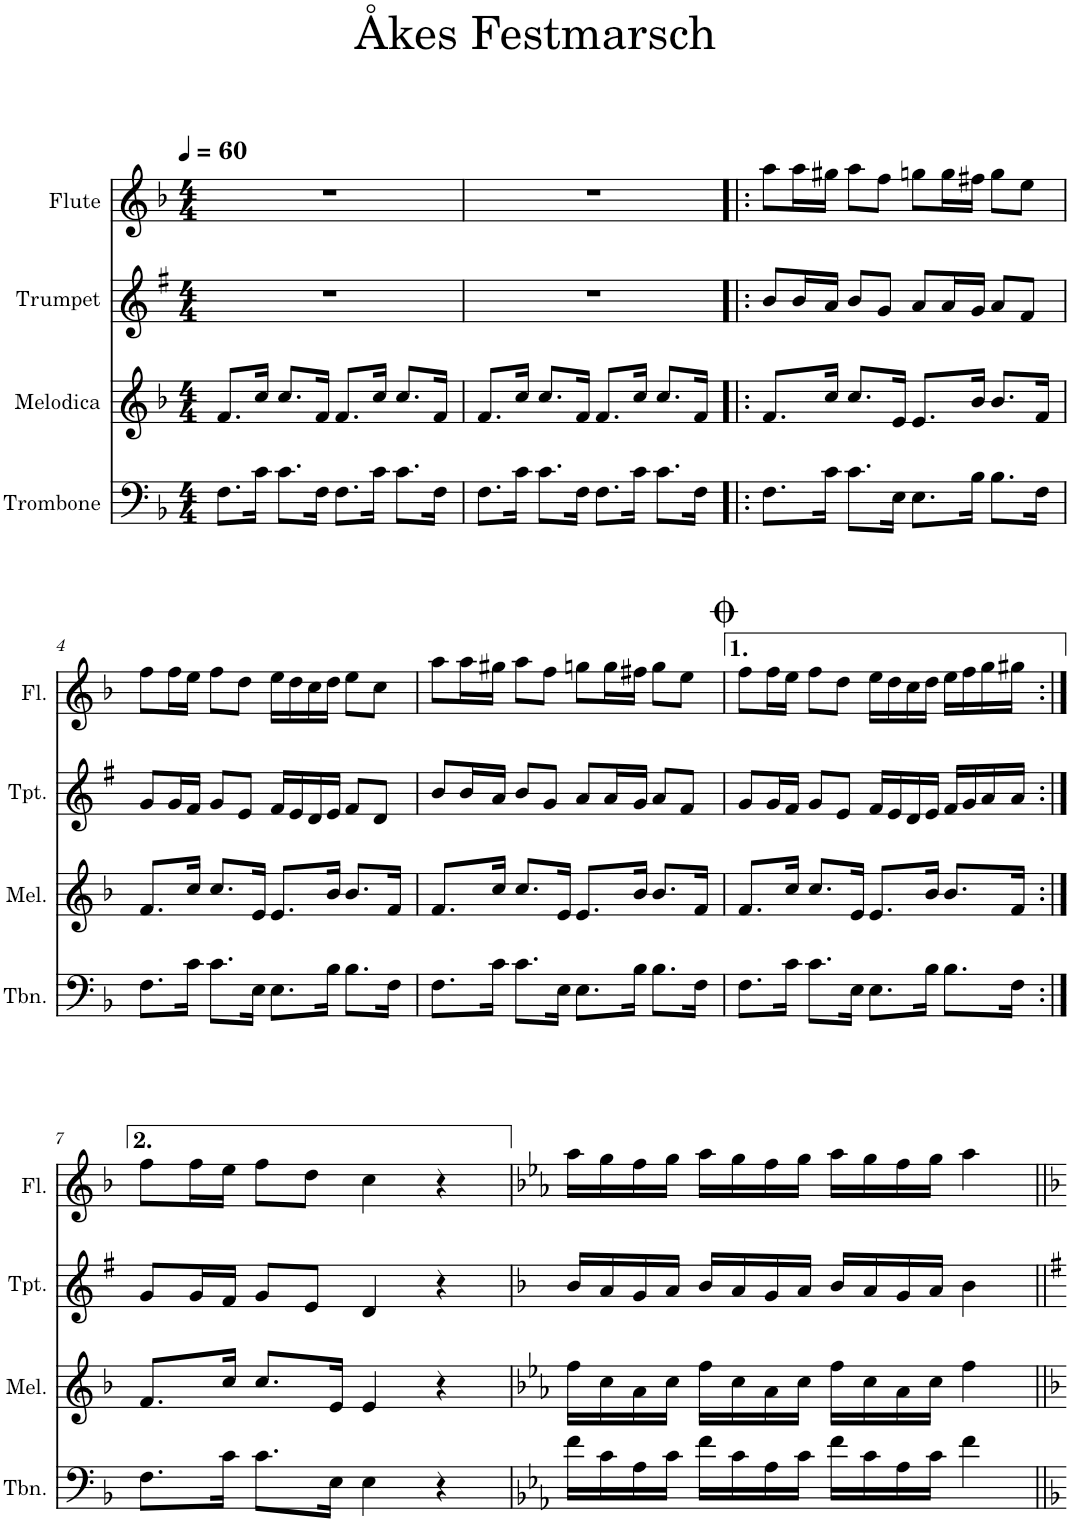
**kern	**kern	**kern	**kern
*part4	*part3	*part2	*part1
*staff4	*staff3	*staff2	*staff1
*I"Trombone	*I"Melodica	*I"Trumpet	*I"Flute
*I'Tbn.	*I'Mel.	*I'Tpt.	*I'Fl.
*clefF4	*clefG2	*clefG2	*clefG2
*	*	*Trd1c2	*
*k[b-]	*k[b-]	*k[f#]	*k[b-]
*M4/4	*M4/4	*M4/4	*M4/4
*MM60	*MM60	*MM60	*MM60
=1	=1	=1	=1
8.F\L	8.f/L	1r	1r
16c\Jk	16cc/Jk	.	.
8.c\L	8.cc/L	.	.
16F\Jk	16f/Jk	.	.
8.F\L	8.f/L	.	.
16c\Jk	16cc/Jk	.	.
8.c\L	8.cc/L	.	.
16F\Jk	16f/Jk	.	.
=2	=2	=2	=2
8.F\L	8.f/L	1r	1r
16c\Jk	16cc/Jk	.	.
8.c\L	8.cc/L	.	.
16F\Jk	16f/Jk	.	.
8.F\L	8.f/L	.	.
16c\Jk	16cc/Jk	.	.
8.c\L	8.cc/L	.	.
16F\Jk	16f/Jk	.	.
=3!|:	=3!|:	=3!|:	=3!|:
8.F\L	8.f/L	8b/L	8aa\L
.	.	16b/L	16aa\L
16c\Jk	16cc/Jk	16a/JJ	16gg#X\JJ
8.c\L	8.cc/L	8b/L	8aa\L
.	.	8g/J	8ff\J
16E\Jk	16e/Jk	.	.
8.E\L	8.e/L	8a/L	8ggn\L
.	.	16a/L	16gg\L
16B-\Jk	16b-/Jk	16g/JJ	16ff#X\JJ
8.B-\L	8.b-/L	8a/L	8gg\L
.	.	8f#/J	8ee\J
16F\Jk	16f/Jk	.	.
!!LO:LB:g=z
=4	=4	=4	=4
8.F\L	8.f/L	8g/L	8ff\L
.	.	16g/L	16ff\L
16c\Jk	16cc/Jk	16f#/JJ	16ee\JJ
8.c\L	8.cc/L	8g/L	8ff\L
.	.	8e/J	8dd\J
16E\Jk	16e/Jk	.	.
8.E\L	8.e/L	16f#/LL	16ee\LL
.	.	16e/	16dd\
.	.	16d/	16cc\
16B-\Jk	16b-/Jk	16e/JJ	16dd\JJ
8.B-\L	8.b-/L	8f#/L	8ee\L
.	.	8d/J	8cc\J
16F\Jk	16f/Jk	.	.
=5	=5	=5	=5
8.F\L	8.f/L	8b/L	8aa\L
.	.	16b/L	16aa\L
16c\Jk	16cc/Jk	16a/JJ	16gg#X\JJ
8.c\L	8.cc/L	8b/L	8aa\L
.	.	8g/J	8ff\J
16E\Jk	16e/Jk	.	.
8.E\L	8.e/L	8a/L	8ggn\L
.	.	16a/L	16gg\L
16B-\Jk	16b-/Jk	16g/JJ	16ff#X\JJ
8.B-\L	8.b-/L	8a/L	8gg\L
.	.	8f#/J	8ee\J
16F\Jk	16f/Jk	.	.
=6	=6	=6	=6
8.F\L	8.f/L	8g/L	8ff\L
.	.	16g/L	16ff\L
16c\Jk	16cc/Jk	16f#/JJ	16ee\JJ
8.c\L	8.cc/L	8g/L	8ff\L
.	.	8e/J	8dd\J
16E\Jk	16e/Jk	.	.
8.E\L	8.e/L	16f#/LL	16ee\LL
.	.	16e/	16dd\
.	.	16d/	16cc\
16B-\Jk	16b-/Jk	16e/JJ	16dd\JJ
8.B-\L	8.b-/L	16f#/LL	16ee\LL
.	.	16g/	16ff\
.	.	16a/	16gg\
16F\Jk	16f/Jk	16a/JJ	16gg#X\JJ
!!LO:LB:g=z
=7:|!	=7:|!	=7:|!	=7:|!
8.F\L	8.f/L	8g/L	8ff\L
.	.	16g/L	16ff\L
16c\Jk	16cc/Jk	16f#/JJ	16ee\JJ
8.c\L	8.cc/L	8g/L	8ff\L
.	.	8e/J	8dd\J
16E\Jk	16e/Jk	.	.
4E\	4e/	4d/	4cc\
4r	4r	4r	4r
=8	=8	=8	=8
*k[b-e-a-]	*k[b-e-a-]	*k[b-]	*k[b-e-a-]
16f\LL	16ff\LL	16b-/LL	16aa-\LL
16c\	16cc\	16a/	16gg\
16A-\	16a-\	16g/	16ff\
16c\JJ	16cc\JJ	16a/JJ	16gg\JJ
16f\LL	16ff\LL	16b-/LL	16aa-\LL
16c\	16cc\	16a/	16gg\
16A-\	16a-\	16g/	16ff\
16c\JJ	16cc\JJ	16a/JJ	16gg\JJ
16f\LL	16ff\LL	16b-/LL	16aa-\LL
16c\	16cc\	16a/	16gg\
16A-\	16a-\	16g/	16ff\
16c\JJ	16cc\JJ	16a/JJ	16gg\JJ
4f\	4ff\	4b-\	4aa-\
=||	=||	=||	=||
*-	*-	*-	*-
